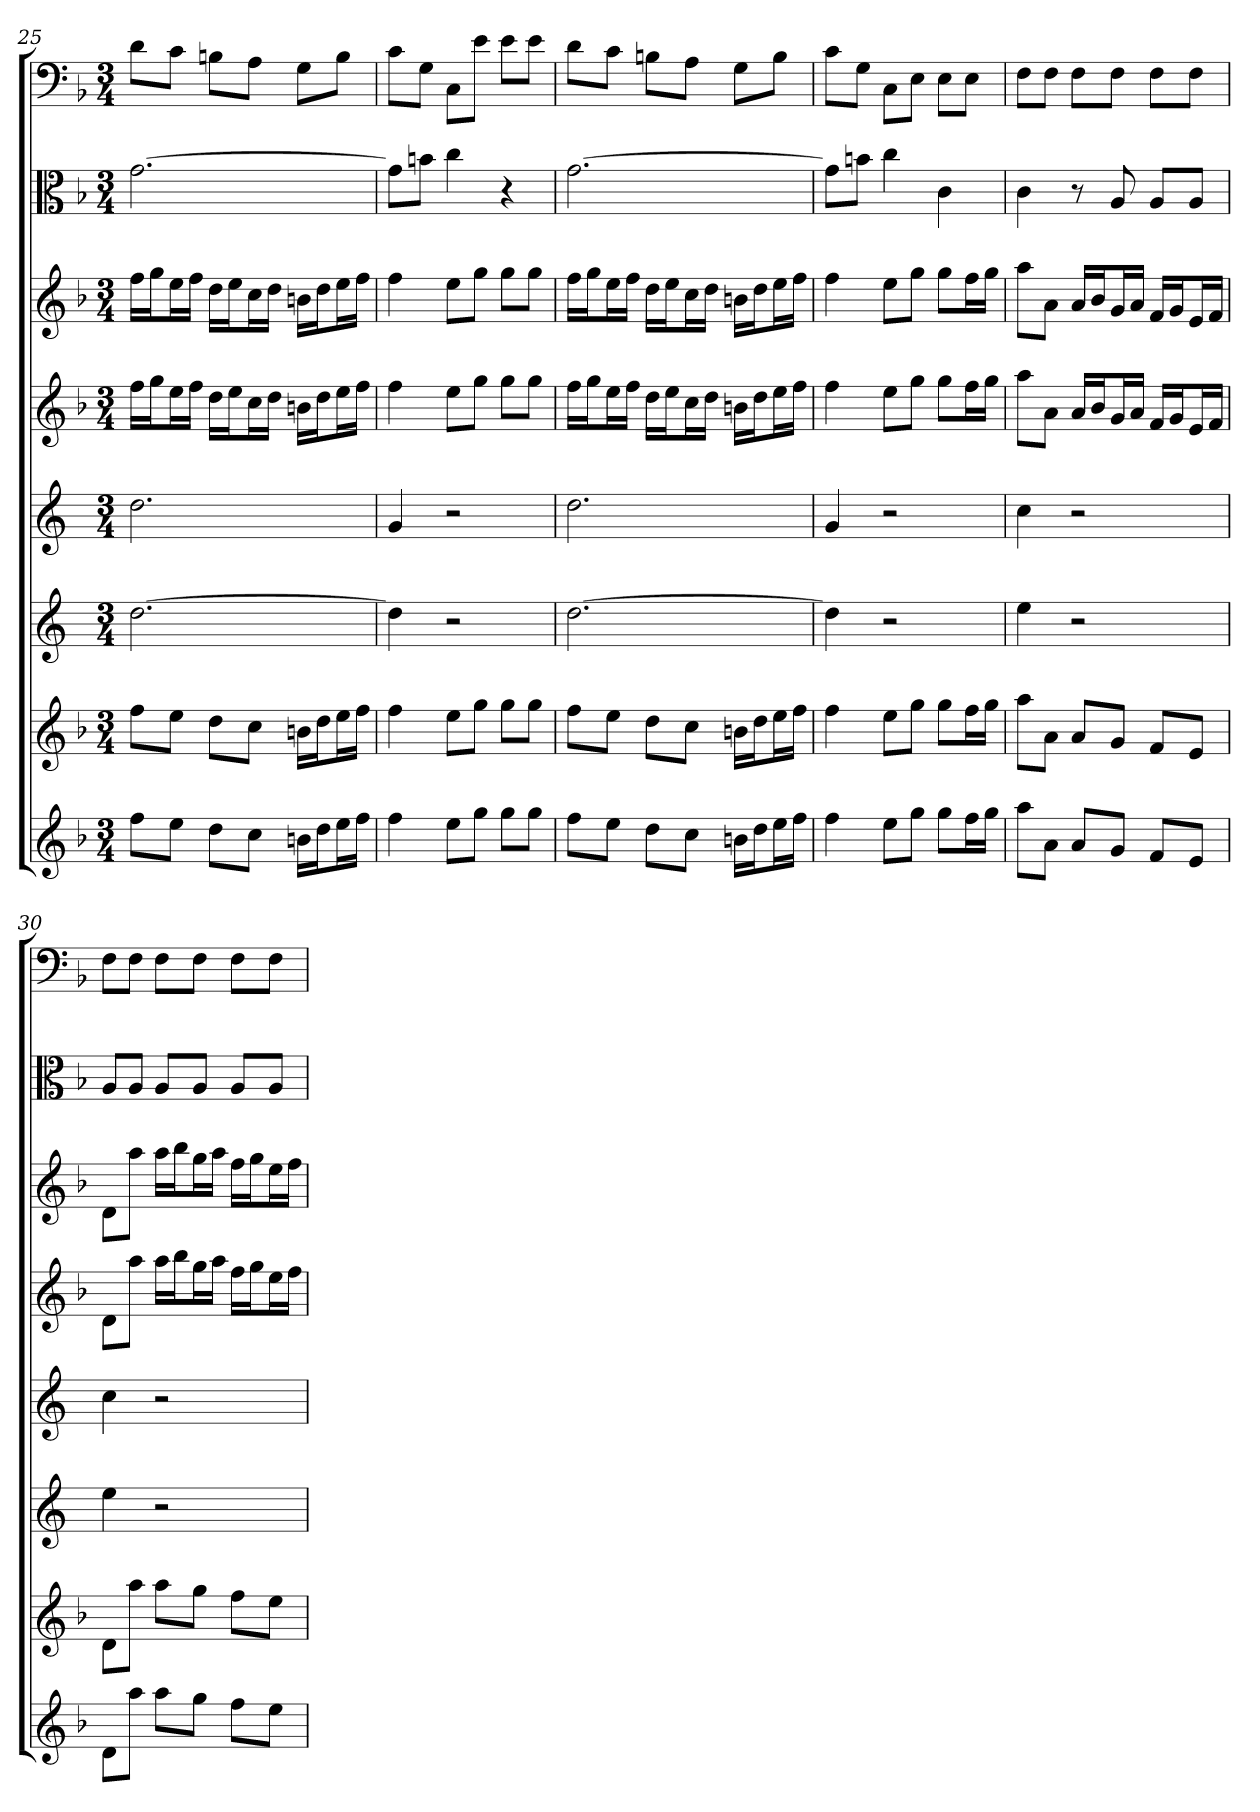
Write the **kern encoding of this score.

**kern	**kern	**kern	**kern	**kern	**kern	**kern	**kern
*part8	*part7	*part6	*part5	*part4	*part3	*part2	*part1
*staff8	*staff7	*staff6	*staff5	*staff4	*staff3	*staff2	*staff1
*	*	*	*	*	*	*clefC3	*clefF4
*k[b-]	*k[b-]	*k[]	*k[]	*k[b-]	*k[b-]	*k[b-]	*k[b-]
*F:	*F:	*	*	*F:	*F:	*F:	*F:
*M3/4	*M3/4	*M3/4	*M3/4	*M3/4	*M3/4	*M3/4	*M3/4
=25	=25	=25	=25	=25	=25	=25	=25
8ffL	8ffL	[2.dd	2.dd	16ffLL	16ffLL	[2.g	8d\L
.	.	.	.	16ggJ	16ggJ	.	.
8eeJ	8eeJ	.	.	16eeL	16eeL	.	8c\J
.	.	.	.	16ffJJ	16ffJJ	.	.
8ddL	8ddL	.	.	16ddLL	16ddLL	.	8Bn\L
.	.	.	.	16eeJ	16eeJ	.	.
8ccJ	8ccJ	.	.	16ccL	16ccL	.	8A\J
.	.	.	.	16ddJJ	16ddJJ	.	.
16bnLL	16bnLL	.	.	16bnLL	16bnLL	.	8G\L
16ddJ	16ddJ	.	.	16ddJ	16ddJ	.	.
16eeL	16eeL	.	.	16eeL	16eeL	.	8B\J
16ffJJ	16ffJJ	.	.	16ffJJ	16ffJJ	.	.
=26	=26	=26	=26	=26	=26	=26	=26
4ff	4ff	4dd]	4g	4ff	4ff	8g\L]	8c\L
.	.	.	.	.	.	8bn\J	8G\J
8eeL	8eeL	2r	2r	8eeL	8eeL	4cc	8C\L
8ggJ	8ggJ	.	.	8ggJ	8ggJ	.	8e\J
8ggL	8ggL	.	.	8ggL	8ggL	4r	8e\L
8ggJ	8ggJ	.	.	8ggJ	8ggJ	.	8e\J
=27	=27	=27	=27	=27	=27	=27	=27
8ffL	8ffL	[2.dd	2.dd	16ffLL	16ffLL	[2.g	8d\L
.	.	.	.	16ggJ	16ggJ	.	.
8eeJ	8eeJ	.	.	16eeL	16eeL	.	8c\J
.	.	.	.	16ffJJ	16ffJJ	.	.
8ddL	8ddL	.	.	16ddLL	16ddLL	.	8Bn\L
.	.	.	.	16eeJ	16eeJ	.	.
8ccJ	8ccJ	.	.	16ccL	16ccL	.	8A\J
.	.	.	.	16ddJJ	16ddJJ	.	.
16bnLL	16bnLL	.	.	16bnLL	16bnLL	.	8G\L
16ddJ	16ddJ	.	.	16ddJ	16ddJ	.	.
16eeL	16eeL	.	.	16eeL	16eeL	.	8B\J
16ffJJ	16ffJJ	.	.	16ffJJ	16ffJJ	.	.
=28	=28	=28	=28	=28	=28	=28	=28
4ff	4ff	4dd]	4g	4ff	4ff	8g\L]	8c\L
.	.	.	.	.	.	8bn\J	8G\J
8eeL	8eeL	2r	2r	8eeL	8eeL	4cc	8C\L
8ggJ	8ggJ	.	.	8ggJ	8ggJ	.	8E\J
8ggL	8ggL	.	.	8ggL	8ggL	4c	8E\L
16ffL	16ffL	.	.	16ffL	16ffL	.	8E\J
16ggJJ	16ggJJ	.	.	16ggJJ	16ggJJ	.	.
=29	=29	=29	=29	=29	=29	=29	=29
8aaL	8aaL	4ee	4cc	8aaL	8aaL	4c	8F\L
8aJ	8aJ	.	.	8aJ	8aJ	.	8F\J
8aL	8aL	2r	2r	16aLL	16aLL	8r	8F\L
.	.	.	.	16b-J	16b-J	.	.
8gJ	8gJ	.	.	16gL	16gL	8A	8F\J
.	.	.	.	16aJJ	16aJJ	.	.
8fL	8fL	.	.	16fLL	16fLL	8A/L	8F\L
.	.	.	.	16gJ	16gJ	.	.
8eJ	8eJ	.	.	16eL	16eL	8A/J	8F\J
.	.	.	.	16fJJ	16fJJ	.	.
=30	=30	=30	=30	=30	=30	=30	=30
8dL	8dL	4ee	4cc	8dL	8dL	8A/L	8F\L
8aaJ	8aaJ	.	.	8aaJ	8aaJ	8A/J	8F\J
8aaL	8aaL	2r	2r	16aaLL	16aaLL	8A/L	8F\L
.	.	.	.	16bb-J	16bb-J	.	.
8ggJ	8ggJ	.	.	16ggL	16ggL	8A/J	8F\J
.	.	.	.	16aaJJ	16aaJJ	.	.
8ffL	8ffL	.	.	16ffLL	16ffLL	8A/L	8F\L
.	.	.	.	16ggJ	16ggJ	.	.
8eeJ	8eeJ	.	.	16eeL	16eeL	8A/J	8F\J
.	.	.	.	16ffJJ	16ffJJ	.	.
=	=	=	=	=	=	=	=
*-	*-	*-	*-	*-	*-	*-	*-
